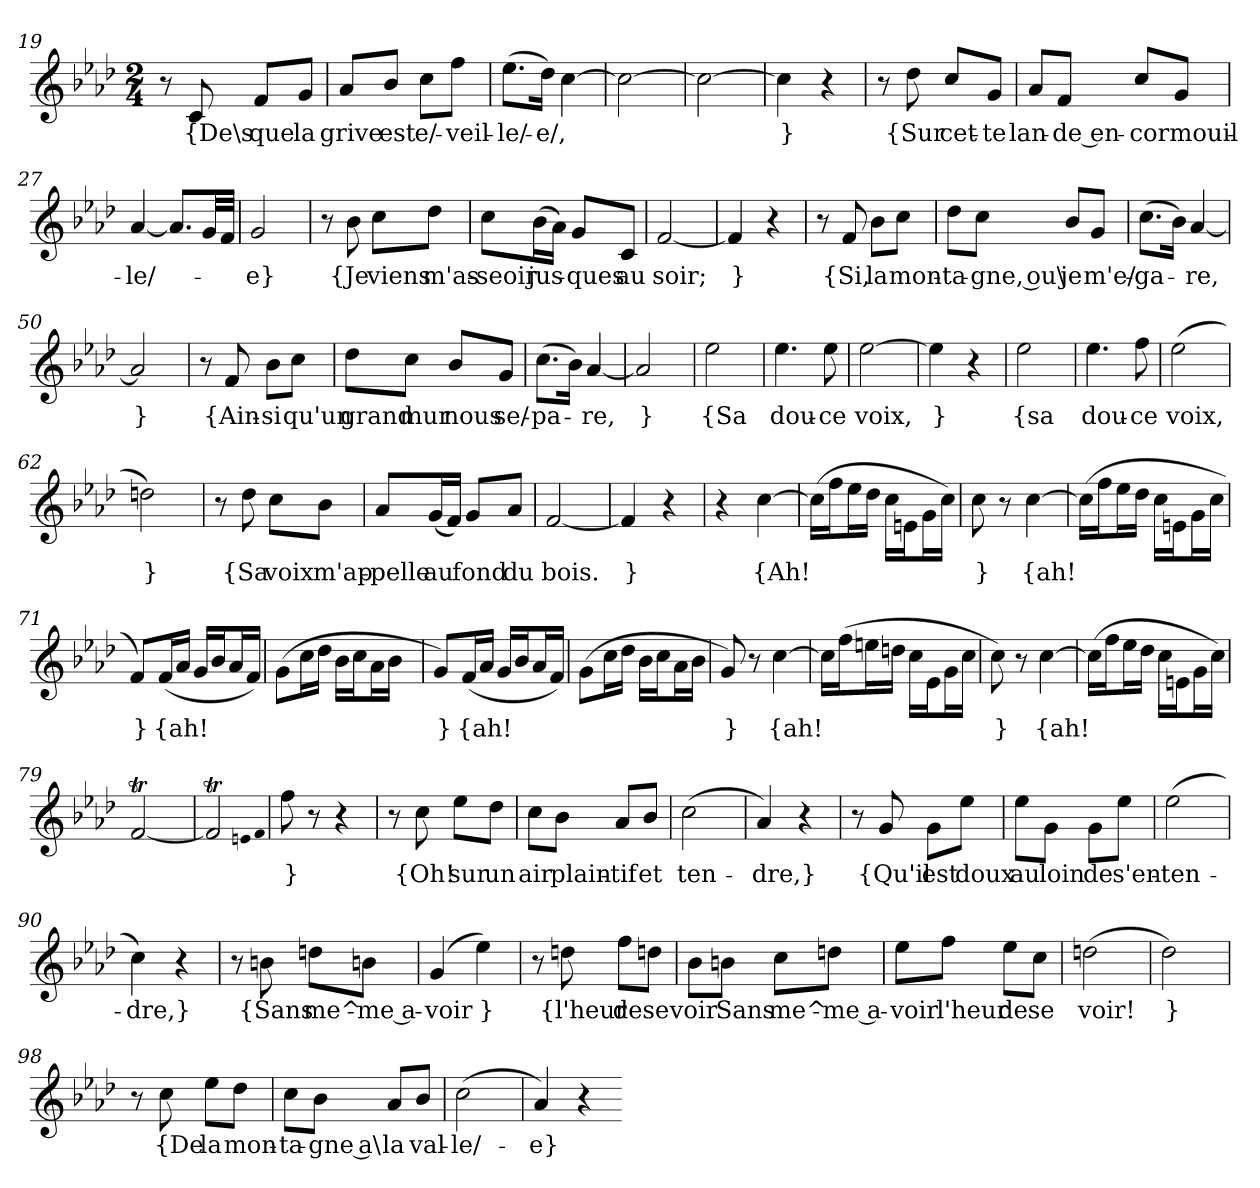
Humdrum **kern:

**kern	**text
*part1	*part1
*staff1	*staff1
*clefG2	*
*k[b-e-a-d-]	*
*M2/4	*
=19	=19
8r	.
8c	{De\s
8f/L	que
8g/J	la
=20	=20
8a-/L	grive
8b-/J	est
8cc\L	e/-
8ff\J	-veil-
=21	=21
(8.ee-\L	-le/-
16dd-\Jk)	-e/,
[4cc	.
=22	=22
2cc_	.
=23	=23
2cc_	.
=24	=24
4cc]	}
4r	.
=25	=25
8r	.
8dd-	{Sur
8cc/L	cet-
8g/J	-te
=26	=26
8a-/L	lan-
8f/J	-de en-
8cc/L	-cor
8g/J	mouil-
=27	=27
[4a-	-le/-
8.a-/L]	.
32g/LL	.
32f/JJJ	.
=28	=28
2g	-e}
=29	=29
8r	.
8b-	{Je
8cc\L	viens
8dd-\J	m'as-
=30	=30
8cc\L	-seoir
(16b-\L	jus-
16a-\JJ)	.
8g/L	-ques
8c/J	au
=31	=31
[2f	soir;
=32	=32
4f]	}
4r	.
=47	=47
8r	.
8f	{Si,
8b-\L	la
8cc\J	mon-
=48	=48
8dd-\L	-ta-
8cc\J	-gne, ou\
8b-/L	je
8g/J	m'e/-
=49	=49
(8.cc\L	-ga-
16b-\Jk)	.
[4a-	-re,
=50	=50
2a-]	}
=51	=51
8r	.
8f	{Ain-
8b-\L	-si
8cc\J	qu'un
=52	=52
8dd-\L	grand
8cc\J	mur
8b-/L	nous
8g/J	se/-
=53	=53
(8.cc\L	-pa-
16b-\Jk)	.
[4a-	-re,
=54	=54
2a-]	}
=55	=55
2ee-	{Sa
=56	=56
4.ee-	dou-
8ee-	-ce
=57	=57
[2ee-	voix,
=58	=58
4ee-]	}
4r	.
=59	=59
2ee-	{sa
=60	=60
4.ee-	dou-
8ff	-ce
=61	=61
(2ee-	voix,
=62	=62
2ddn)	}
=63	=63
8r	.
8dd-	{Sa
8cc\L	voix
8b-\J	m'ap-
=64	=64
8a-/L	-pelle
(16g/L	au
16f/JJ)	.
8g/L	fond
8a-/J	du
=65	=65
[2f	bois.
=66	=66
4f]	}
4r	.
=67	=67
4r	.
[4cc	{Ah!
=68	=68
(16cc\LL]	.
16ff\J	.
16ee-\L	.
16dd-\JJ	.
16cc\LL	.
16en\J	.
16g\L	.
16cc\JJ)	.
=69	=69
8cc	}
8r	.
[4cc	{ah!
=70	=70
(16cc\LL]	.
16ff\J	.
16ee-\L	.
16dd-\JJ	.
16cc\LL	.
16en\J	.
16g\L	.
16cc\JJ	.
=71	=71
8f/L)	}
(16f/L	{ah!
16a-/JJ	.
16g/LL	.
16b-/J	.
16a-/L	.
16f/JJ)	.
=72	=72
(8g\L	.
16cc\L	.
16dd-\JJ	.
16b-\LL	.
16cc\J	.
16a-\L	.
16b-\JJ	.
=73	=73
8g/L)	}
(16f/L	{ah!
16a-/JJ	.
16g/LL	.
16b-/J	.
16a-/L	.
16f/JJ)	.
=74	=74
(8g\L	.
16cc\L	.
16dd-\JJ	.
16b-\LL	.
16cc\J	.
16a-\L	.
16b-\JJ	.
=75	=75
8g)	}
8r	.
[4cc	{ah!
=76	=76
16cc\LL]	.
(16ff\J	.
16een\L	.
16ddn\JJ	.
16cc\LL	.
16e-\J	.
16g\L	.
16cc\JJ	.
=77	=77
8cc)	}
8r	.
[4cc	{ah!
=78	=78
(16cc\LL]	.
16ff\J	.
16ee-\L	.
16dd-\JJ	.
16cc\LL	.
16en\J	.
16g\L	.
16cc\JJ)	.
=79	=79
[2fT	.
=80	=80
2fT]	.
qen	.
qf	.
=81	=81
8ff	}
8r	.
4r	.
=83	=83
8r	.
8cc	{Oh!
8ee-\L	sur
8dd-\J	un
=84	=84
8cc\L	air
8b-\J	plain-
8a-/L	-tif
8b-/J	et
=85	=85
(2cc	ten-
=86	=86
4a-)	-dre,}
4r	.
=87	=87
8r	.
8g	{Qu'il
8g\L	est
8ee-\J	doux
=88	=88
8ee-\L	au
8g\J	loin
8g\L	de
8ee-\J	s'en-
=89	=89
(2ee-	-ten-
=90	=90
4cc)	-dre,}
4r	.
=91	=91
8r	.
8bn	{Sans
8ddn\L	me^-
8bn\J	-me a-
=92	=92
(4g	-voir
4ee-)	}
=93	=93
8r	.
8ddn	{l'heur
8ff\L	de
8ddn\J	se
=94	=94
8b-\L	voir
8bn\J	Sans
8cc\L	me^-
8ddn\J	-me a-
=95	=95
8ee-\L	-voir
8ff\J	l'heur
8ee-\L	de
8cc\J	se
=96	=96
(2ddn	voir!
=97	=97
2dd-)	}
=98	=98
8r	.
8cc	{De
8ee-\L	la
8dd-\J	mon-
=99	=99
8cc\L	-ta-
8b-\J	-gne a\
8a-/L	la
8b-/J	val-
=100	=100
(2cc	-le/-
=101	=101
4a-)	-e}
4r	.
=-	=-
*-	*-
